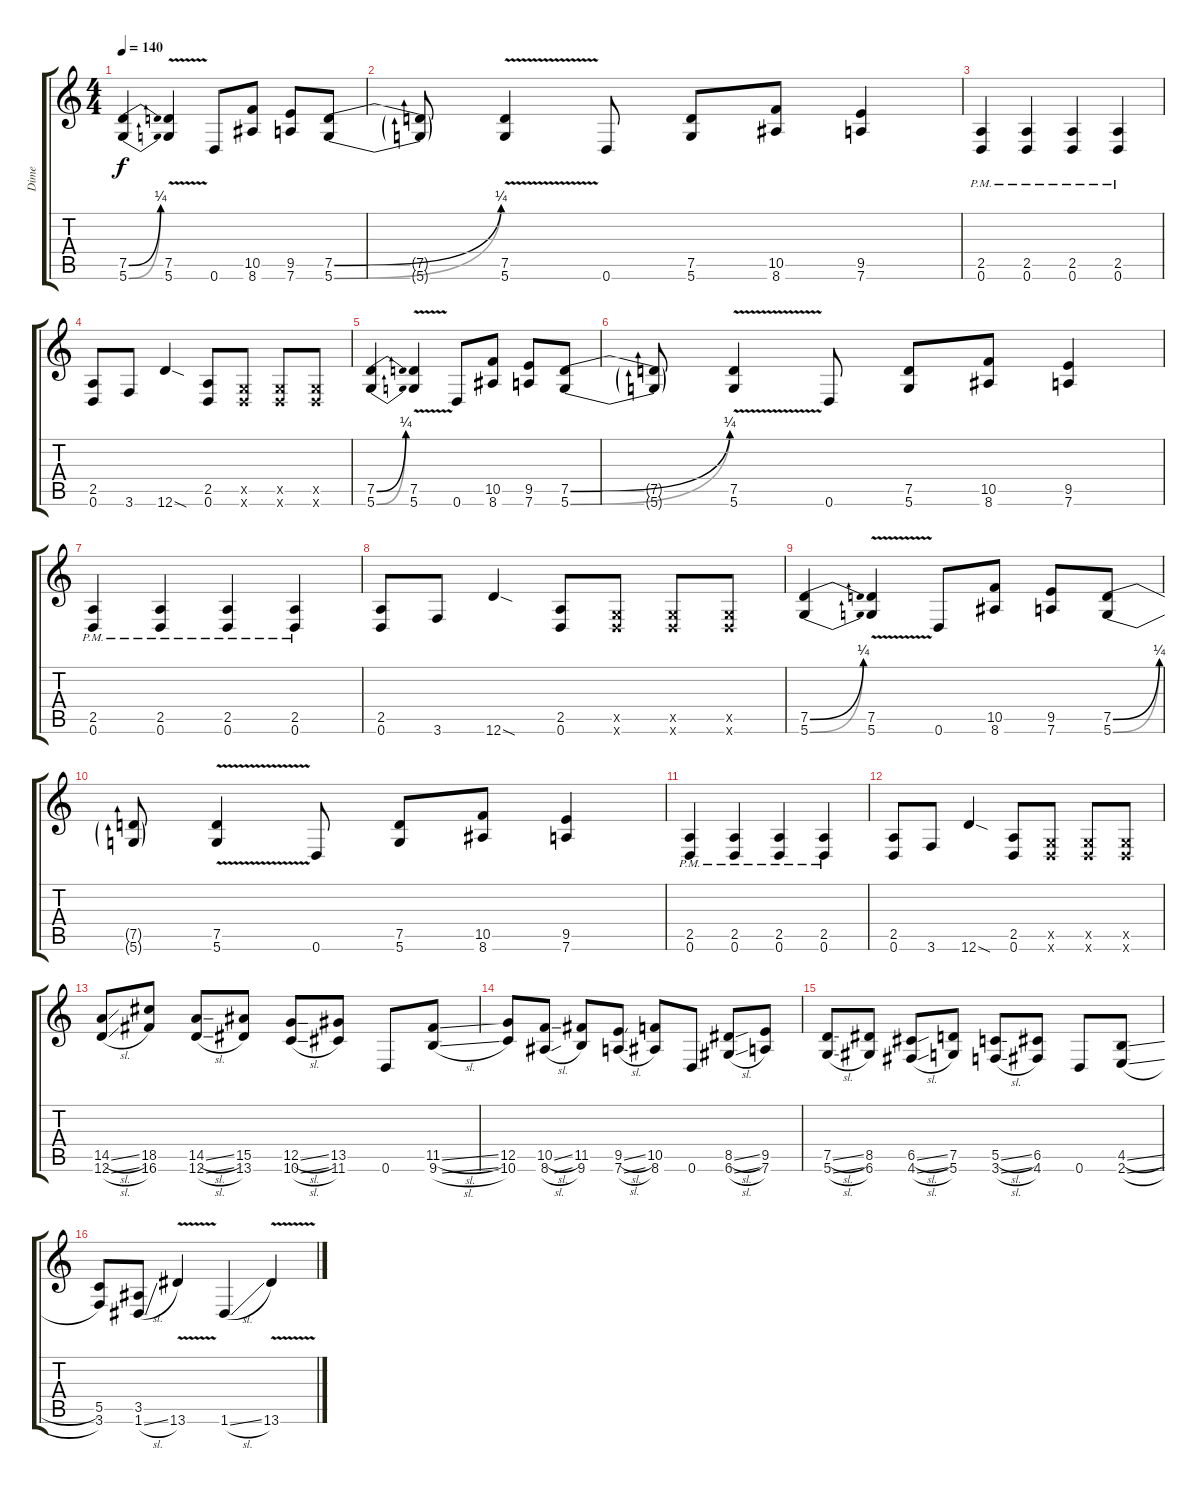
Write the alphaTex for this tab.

\track ("Dime" "Dime") {instrument distortionguitar}
\staff {score tabs}
\tuning (D4 A3 F3 C3 G2 D2) {hide}
\ts (4 4)
\tempo 140
\clef g2
\ks c
(7.5{be (bend 0 0 60 1)} 5.6{be (bend 0 0 60 1)}).4{dy f} (7.5{v} 5.6{v}).4 0.6.8 (10.5 8.6).8 (9.5 7.6).8 (7.5{be (bend 0 0 60 1)} 5.6{be (bend 0 0 60 1)}).8 |
(7.5{t} 5.6{t}).8 (7.5{v} 5.6{v}).4 0.6.8 (7.5 5.6).8 (10.5 8.6).8 (9.5 7.6).4 |
(2.5{pm} 0.6{pm}).4 (2.5{pm} 0.6{pm}).4 (2.5{pm} 0.6{pm}).4 (2.5{pm} 0.6{pm}).4 |
(2.5 0.6).8 3.6.8 12.6{sod}.4 (2.5 0.6).8 (0.5{x} 0.6{x}).8 (0.5{x} 0.6{x}).8 (0.5{x} 0.6{x}).8 |
(7.5{be (bend 0 0 60 1)} 5.6{be (bend 0 0 60 1)}).4 (7.5{v} 5.6{v}).4 0.6.8 (10.5 8.6).8 (9.5 7.6).8 (7.5{be (bend 0 0 60 1)} 5.6{be (bend 0 0 60 1)}).8 |
(7.5{t} 5.6{t}).8 (7.5{v} 5.6{v}).4 0.6.8 (7.5 5.6).8 (10.5 8.6).8 (9.5 7.6).4 |
(2.5{pm} 0.6{pm}).4 (2.5{pm} 0.6{pm}).4 (2.5{pm} 0.6{pm}).4 (2.5{pm} 0.6{pm}).4 |
(2.5 0.6).8 3.6.8 12.6{sod}.4 (2.5 0.6).8 (0.5{x} 0.6{x}).8 (0.5{x} 0.6{x}).8 (0.5{x} 0.6{x}).8 |
(7.5{be (bend 0 0 60 1)} 5.6{be (bend 0 0 60 1)}).4 (7.5{v} 5.6{v}).4 0.6.8 (10.5 8.6).8 (9.5 7.6).8 (7.5{be (bend 0 0 60 1)} 5.6{be (bend 0 0 60 1)}).8 |
(7.5{t} 5.6{t}).8 (7.5{v} 5.6{v}).4 0.6.8 (7.5 5.6).8 (10.5 8.6).8 (9.5 7.6).4 |
(2.5{pm} 0.6{pm}).4 (2.5{pm} 0.6{pm}).4 (2.5{pm} 0.6{pm}).4 (2.5{pm} 0.6{pm}).4 |
(2.5 0.6).8 3.6.8 12.6{sod}.4 (2.5 0.6).8 (0.5{x} 0.6{x}).8 (0.5{x} 0.6{x}).8 (0.5{x} 0.6{x}).8 |
(14.5{sl} 12.6{sl}).8 (18.5 16.6).8 (14.5{sl} 12.6{sl}).8 (15.5 13.6).8 (12.5{sl} 10.6{sl}).8 (13.5 11.6).8 0.6.8 (11.5{sl} 9.6{sl}).8 |
(12.5 10.6).8 (10.5{sl} 8.6{sl}).8 (11.5 9.6).8 (9.5{sl} 7.6{sl}).8 (10.5 8.6).8 0.6.8 (8.5{sl} 6.6{sl}).8 (9.5 7.6).8 |
(7.5{sl} 5.6{sl}).8 (8.5 6.6).8 (6.5{sl} 4.6{sl}).8 (7.5 5.6).8 (5.5{sl} 3.6{sl}).8 (6.5 4.6).8 0.6.8 (4.5{sl} 2.6{sl}).8 |
(5.5 3.6).8 (3.5 1.6{sl}).8 13.6{v}.4 1.6{sl}.4 13.6{v}.4
